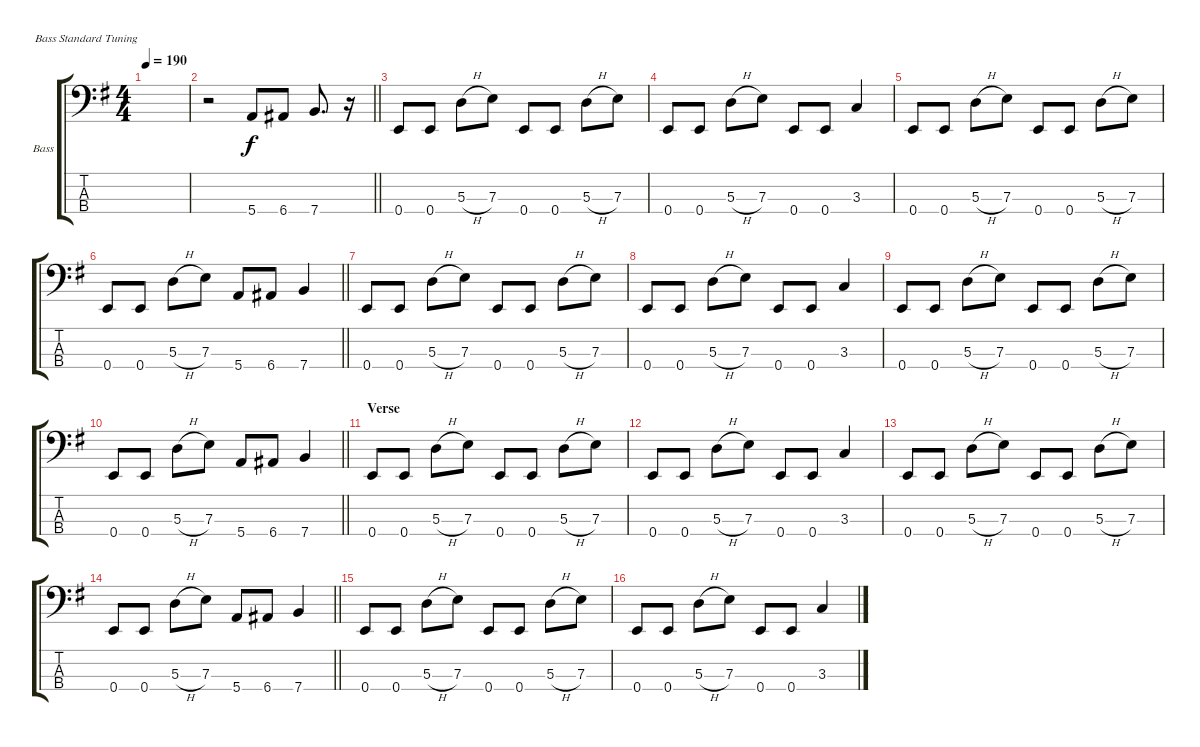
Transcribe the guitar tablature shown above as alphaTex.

\bracketExtendMode groupsimilarinstruments
\firstSystemTrackNameOrientation horizontal
\otherSystemsTrackNameOrientation horizontal
\track ("Bass" "Bass") {instrument electricbassfinger}
\staff {score tabs}
\tuning (G2 D2 A1 E1)
\ts (4 4)
\tempo 190
\clef f4
\ks g
|
\barLineRight lightlight
r.2 5.4.8 6.4.8 7.4.8{d} r.16 |
\scale
0.344828 0.4.8 0.4.8 5.3{h}.8 7.3.8 0.4.8 0.4.8 5.3{h}.8 7.3.8 |
\scale
0.323276 0.4.8 0.4.8 5.3{h}.8 7.3.8 0.4.8 0.4.8 3.3.4 |
\scale
0.322581 0.4.8 0.4.8 5.3{h}.8 7.3.8 0.4.8 0.4.8 5.3{h}.8 7.3.8 |
\scale
0.354839
\barLineRight lightlight
0.4.8 0.4.8 5.3{h}.8 7.3.8 5.4.8 6.4.8 7.4.4 |
\scale
0.322581 0.4.8 0.4.8 5.3{h}.8 7.3.8 0.4.8 0.4.8 5.3{h}.8 7.3.8 |
\scale
0.308642 0.4.8 0.4.8 5.3{h}.8 7.3.8 0.4.8 0.4.8 3.3.4 |
\scale
0.329218 0.4.8 0.4.8 5.3{h}.8 7.3.8 0.4.8 0.4.8 5.3{h}.8 7.3.8 |
\scale
0.36214
\barLineRight lightlight
0.4.8 0.4.8 5.3{h}.8 7.3.8 5.4.8 6.4.8 7.4.4 |
\section ("" "Verse")
\scale
0.340426 0.4.8 0.4.8 5.3{h}.8 7.3.8 0.4.8 0.4.8 5.3{h}.8 7.3.8 |
\scale
0.319149 0.4.8 0.4.8 5.3{h}.8 7.3.8 0.4.8 0.4.8 3.3.4 |
\scale
0.340426 0.4.8 0.4.8 5.3{h}.8 7.3.8 0.4.8 0.4.8 5.3{h}.8 7.3.8 |
\scale
0.36214
\barLineRight lightlight
0.4.8 0.4.8 5.3{h}.8 7.3.8 5.4.8 6.4.8 7.4.4 |
\scale
0.329218 0.4.8 0.4.8 5.3{h}.8 7.3.8 0.4.8 0.4.8 5.3{h}.8 7.3.8 |
\scale
0.308642 0.4.8 0.4.8 5.3{h}.8 7.3.8 0.4.8 0.4.8 3.3.4
